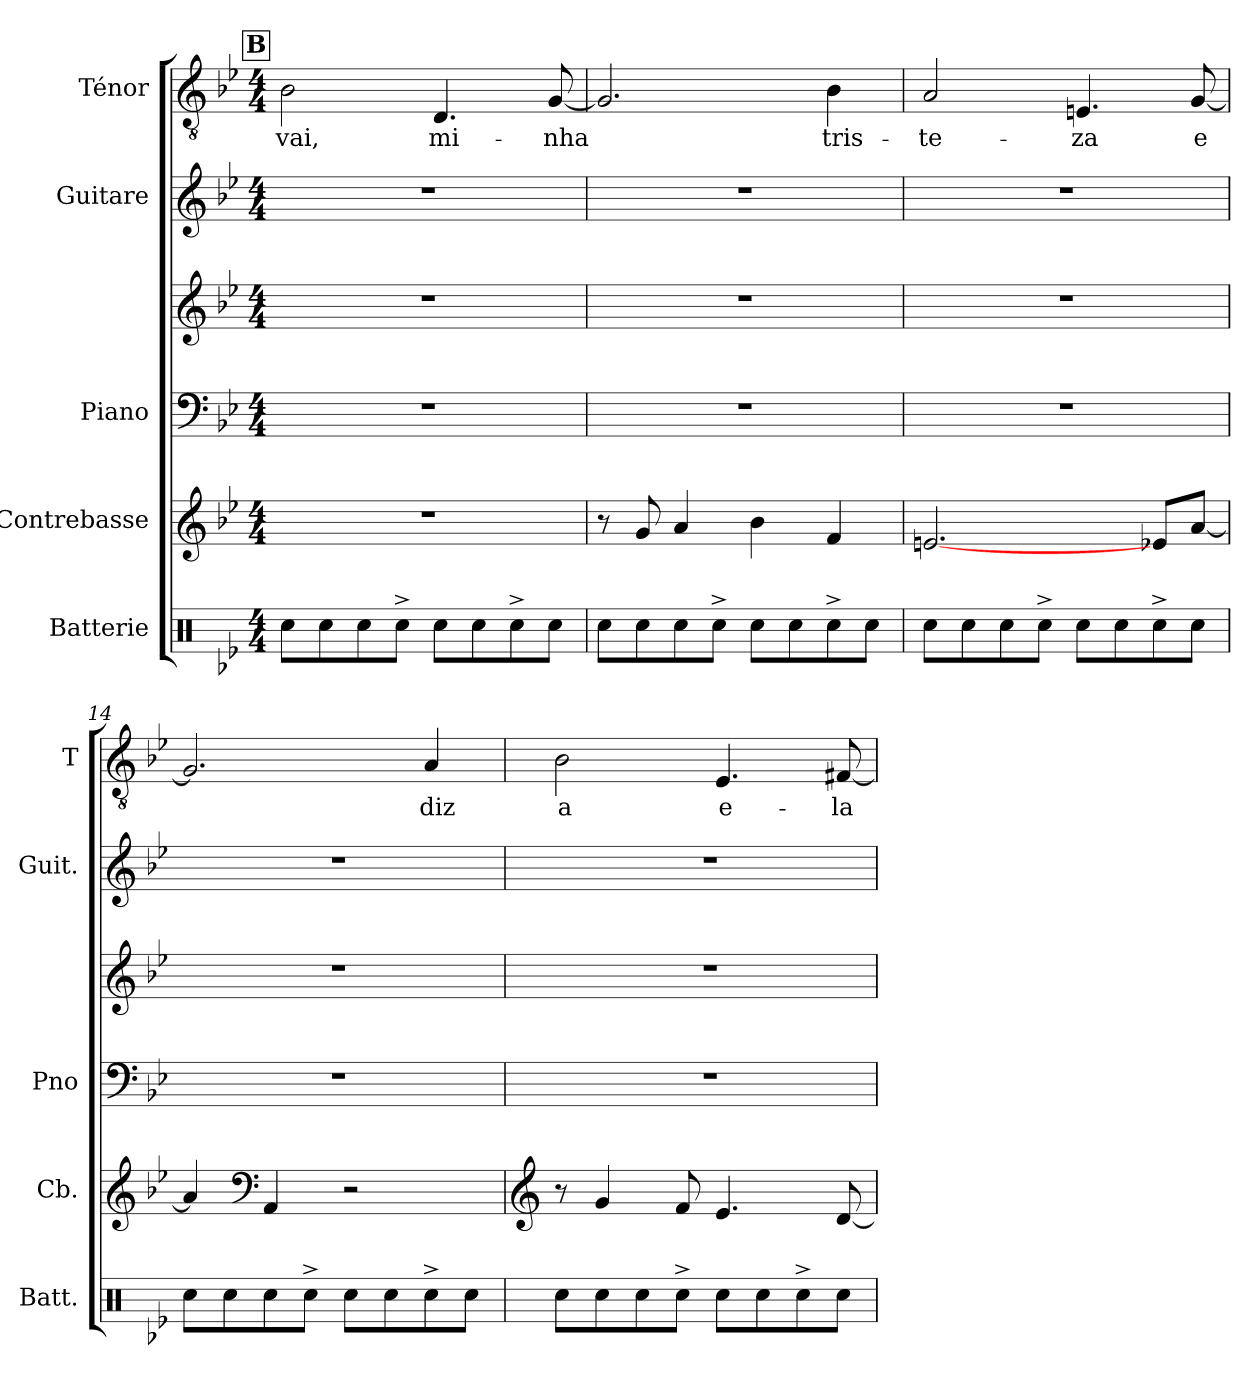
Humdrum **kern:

**kern	**kern	**kern	**kern	**kern	**kern	**text
*part5	*part4	*part3	*part3	*part2	*part1	*part1
*staff6	*staff5	*staff4	*staff3	*staff2	*staff1	*staff1
*I"Batterie	*I"Contrebasse	*I"Piano	*	*I"Guitare	*I"Ténor	*
*I'Batt.	*I'Cb.	*I'Pno	*	*I'Guit.	*I'T	*
*clefX	*clefG2	*clefF4	*clefG2	*clefG2	*clefGv2	*
*	*ITrd7c12	*	*	*ITrd7c12	*	*
*k[b-e-]	*k[b-e-]	*k[b-e-]	*k[b-e-]	*k[b-e-]	*k[b-e-]	*
*g:	*g:	*g:	*g:	*g:	*g:	*
*M4/4	*M4/4	*M4/4	*M4/4	*M4/4	*M4/4	*
!!LO:REH:place=s1:a:B:fs=11.2:t=B
=11	=11	=11	=11	=11	=11	=11
!	!	!	!	!	!	!LO:LY:b
8Rcc\L	1r	1r	1r	1r	2B-\	vai,
8Rcc\	.	.	.	.	.	.
8Rcc\	.	.	.	.	.	.
8Rcc^>\J	.	.	.	.	.	.
!	!	!	!	!	!	!LO:LY:b
8Rcc\L	.	.	.	.	4.D/	mi-
8Rcc\	.	.	.	.	.	.
8Rcc^>\	.	.	.	.	.	.
!	!	!	!	!	!	!LO:LY:b
8Rcc\J	.	.	.	.	[8G/	-nha
=12	=12	=12	=12	=12	=12	=12
8Rcc\L	8r	1r	1r	1r	2.G/]	.
8Rcc\	8G/	.	.	.	.	.
8Rcc\	4A/	.	.	.	.	.
8Rcc^>\J	.	.	.	.	.	.
8Rcc\L	4B-\	.	.	.	.	.
8Rcc\	.	.	.	.	.	.
!	!	!	!	!	!	!LO:LY:b
8Rcc^>\	4F/	.	.	.	4B-\	tris-
8Rcc\J	.	.	.	.	.	.
!!LO:LB:g=z
=13	=13	=13	=13	=13	=13	=13
!	!	!	!	!	!	!LO:LY:b
8Rcc\L	[2.En/	1r	1r	1r	2A/	-te-
8Rcc\	.	.	.	.	.	.
8Rcc\	.	.	.	.	.	.
8Rcc^>\J	.	.	.	.	.	.
!	!	!	!	!	!	!LO:LY:b
8Rcc\L	.	.	.	.	4.En/	-za
8Rcc\	.	.	.	.	.	.
8Rcc^>\	8E-/L	.	.	.	.	.
!	!	!	!	!	!	!LO:LY:b
8Rcc\J	[8A/J	.	.	.	[8G/	e
=14	=14	=14	=14	=14	=14	=14
8Rcc\L	4A/]	1r	1r	1r	2.G/]	.
8Rcc\	.	.	.	.	.	.
*	*clefF4	*	*	*	*	*
8Rcc\	4AAA/	.	.	.	.	.
8Rcc^>\J	.	.	.	.	.	.
8Rcc\L	2r	.	.	.	.	.
8Rcc\	.	.	.	.	.	.
!	!	!	!	!	!	!LO:LY:b
8Rcc^>\	.	.	.	.	4A/	diz
8Rcc\J	.	.	.	.	.	.
=15	=15	=15	=15	=15	=15	=15
*	*clefG2	*	*	*	*	*
!	!	!	!	!	!	!LO:LY:b
8Rcc\L	8r	1r	1r	1r	2B-\	a
8Rcc\	4G/	.	.	.	.	.
8Rcc\	.	.	.	.	.	.
8Rcc^>\J	8F/	.	.	.	.	.
!	!	!	!	!	!	!LO:LY:b
8Rcc\L	4.E-/	.	.	.	4.E-/	e-
8Rcc\	.	.	.	.	.	.
8Rcc^>\	.	.	.	.	.	.
!	!	!	!	!	!	!LO:LY:b
8Rcc\J	[8D/	.	.	.	[8F#X/	-la
=	=	=	=	=	=	=
*-	*-	*-	*-	*-	*-	*-
